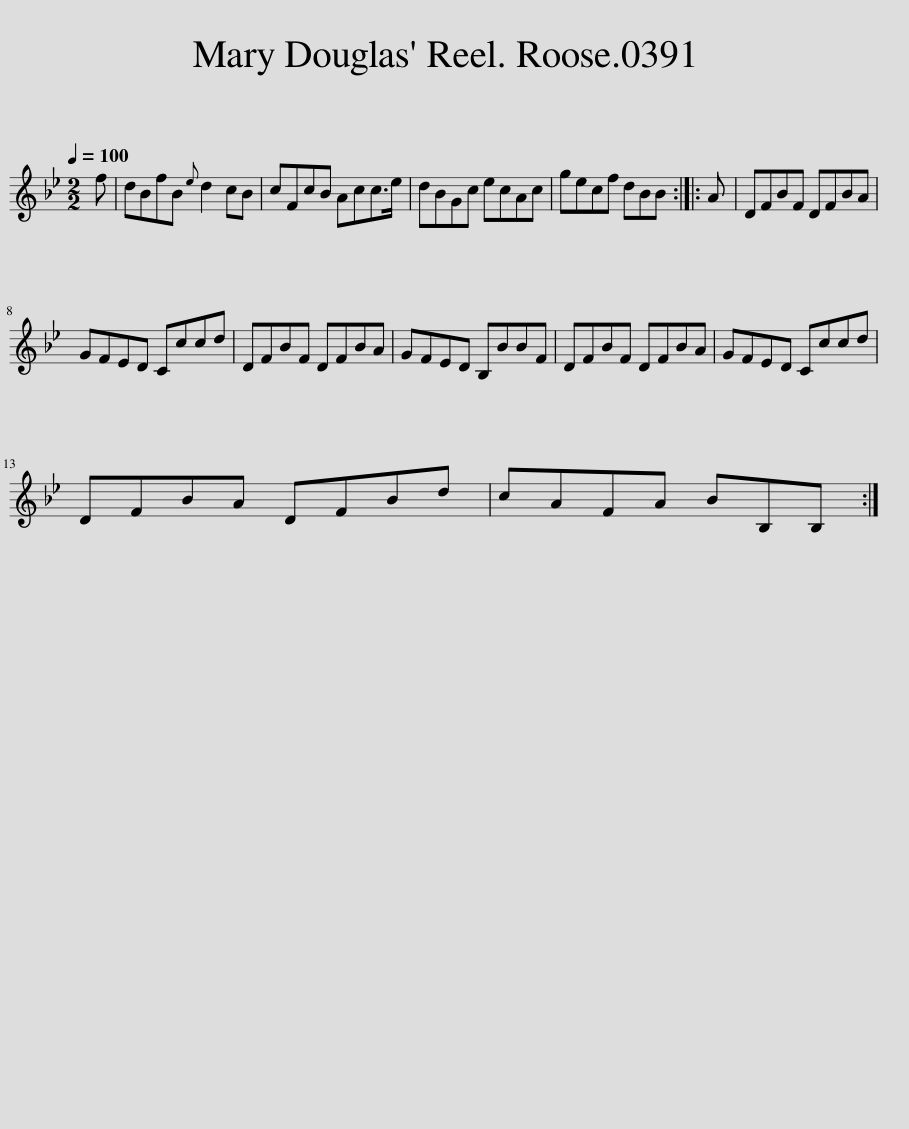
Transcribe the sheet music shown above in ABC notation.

X:1
L:1/8
Q:1/4=100
M:2/2
I:linebreak $
K:Gmin
V:1 treble
V:1
 f | dBfB{e} d2 cB | cFcB Acc>e | dBGc ecAc | gecf dBB :: %5
 A | DFBF DFBA |$ GFED Cccd | DFBF DFBA | GFED B,BBF | %10
 DFBF DFBA | GFED Cccd |$ DFBA DFBd | cAFA BB,B, :| %14
